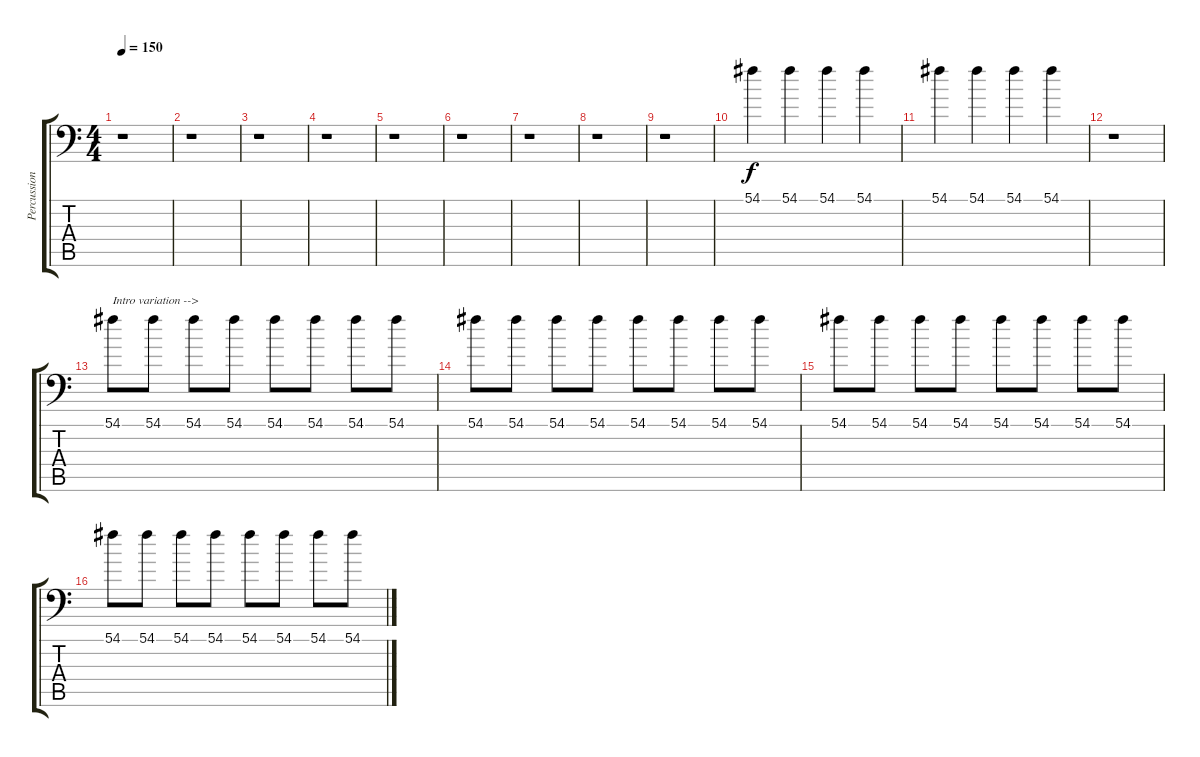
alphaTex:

\track ("Percussion" "Percussion") {instrument acousticgrandpiano}
\staff {score tabs}
\tuning (C-1 C-1 C-1 C-1 C-1 C-1) {hide}
\ts (4 4)
\tempo 150
\clef f4
\ks c
r.1{dy f} |
r.1 |
r.1 |
r.1 |
r.1 |
r.1 |
r.1 |
r.1 |
r.1 |
54.1.4 54.1.4 54.1.4 54.1.4 |
54.1.4 54.1.4 54.1.4 54.1.4 |
r.1 |
54.1.8{txt "Intro variation -->"} 54.1.8 54.1.8 54.1.8 54.1.8 54.1.8 54.1.8 54.1.8 |
54.1.8 54.1.8 54.1.8 54.1.8 54.1.8 54.1.8 54.1.8 54.1.8 |
54.1.8 54.1.8 54.1.8 54.1.8 54.1.8 54.1.8 54.1.8 54.1.8 |
54.1.8 54.1.8 54.1.8 54.1.8 54.1.8 54.1.8 54.1.8 54.1.8
